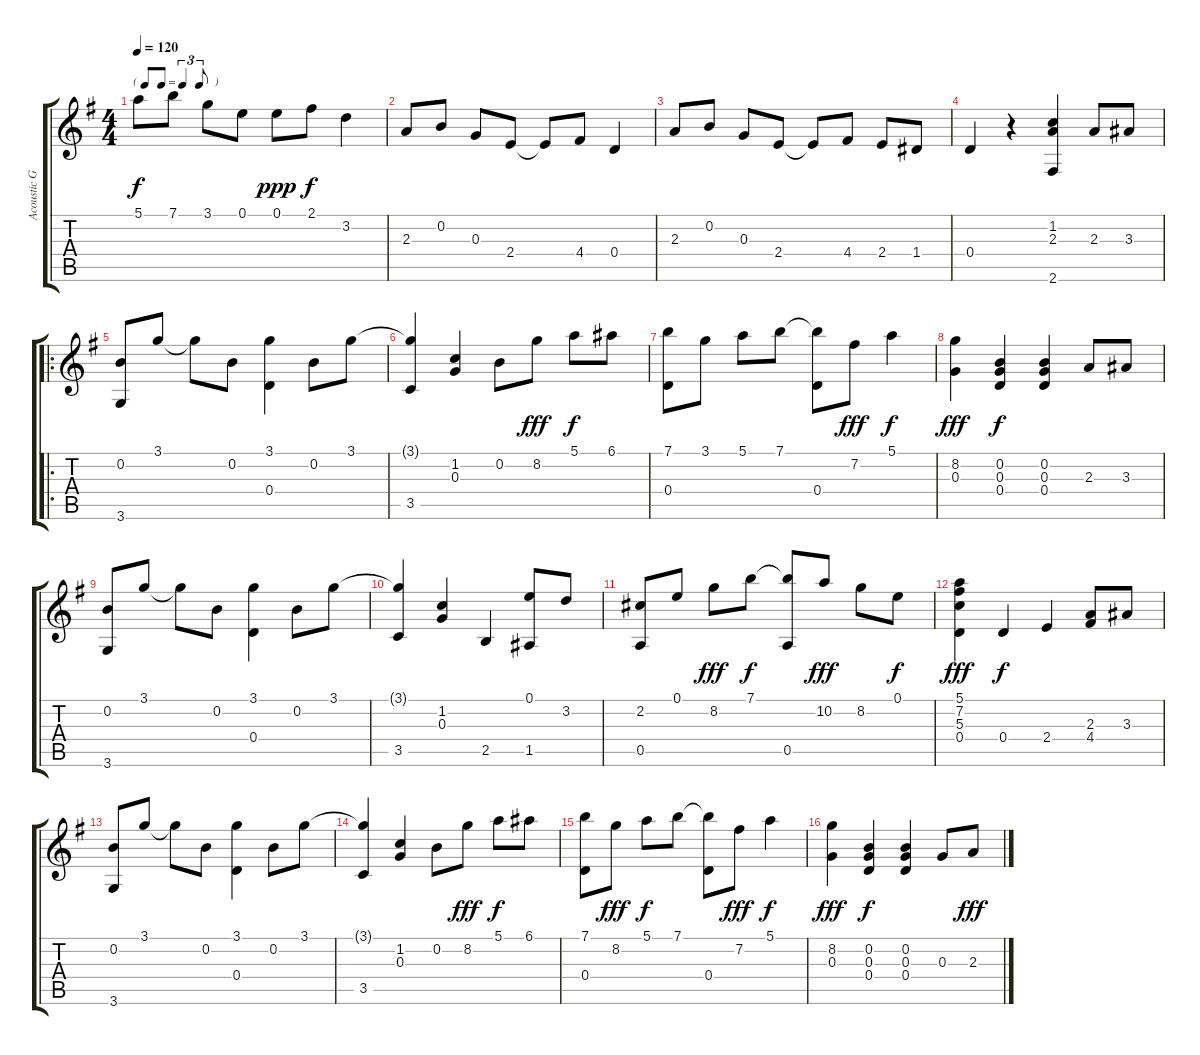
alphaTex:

\track ("Acoustic Guitar" "Acoustic G") {instrument acousticguitarnylon}
\staff {score tabs}
\tuning (E4 B3 G3 D3 A2 E2) {hide}
\ts (4 4)
\tf triplet8th
\tempo 120
\clef g2
\ks g
5.1.8{dy f instrument acousticguitarnylon} 7.1.8 3.1.8 0.1.8 0.1.8{dy ppp} 2.1.8{dy f} 3.2.4 |
2.3.8 0.2.8 0.3.8 2.4.8 2.4{t}.8 4.4.8 0.4.4 |
2.3.8 0.2.8 0.3.8 2.4.8 2.4{t}.8 4.4.8 2.4.8 1.4.8 |
0.4.4 r.4 (1.2 2.3 2.6).4 2.3.8 3.3.8 |
\ro
(0.2 3.6).8 3.1.8 3.1{t}.8 0.2.8 (3.1 0.4).4 0.2.8 3.1.8 |
(3.1{t} 3.5).4 (1.2 0.3).4 0.2.8 8.2.8{dy fff} 5.1.8{dy f} 6.1.8 |
(7.1 0.4).8 3.1.8 5.1.8 7.1.8 (7.1{t} 0.4).8 7.2.8{dy fff} 5.1.4{dy f} |
(8.2 0.3).4{dy fff} (0.2 0.3 0.4).4{dy f} (0.2 0.3 0.4).4 2.3.8 3.3.8 |
(0.2 3.6).8 3.1.8 3.1{t}.8 0.2.8 (3.1 0.4).4 0.2.8 3.1.8 |
(3.1{t} 3.5).4 (1.2 0.3).4 2.5.4 (0.1 1.5).8 3.2.8 |
(2.2 0.5).8 0.1.8 8.2.8{dy fff} 7.1.8{dy f} (7.1{t} 0.5).8 10.2.8{dy fff} 8.2.8 0.1.8{dy f} |
(5.1 7.2 5.3 0.4).4{dy fff} 0.4.4{dy f} 2.4.4 (2.3 4.4).8 3.3.8 |
(0.2 3.6).8 3.1.8 3.1{t}.8 0.2.8 (3.1 0.4).4 0.2.8 3.1.8 |
(3.1{t} 3.5).4 (1.2 0.3).4 0.2.8 8.2.8{dy fff} 5.1.8{dy f} 6.1.8 |
(7.1 0.4).8 8.2.8{dy fff} 5.1.8{dy f} 7.1.8 (7.1{t} 0.4).8 7.2.8{dy fff} 5.1.4{dy f} |
(8.2 0.3).4{dy fff} (0.2 0.3 0.4).4{dy f} (0.2 0.3 0.4).4 0.3.8 2.3.8{dy fff}
